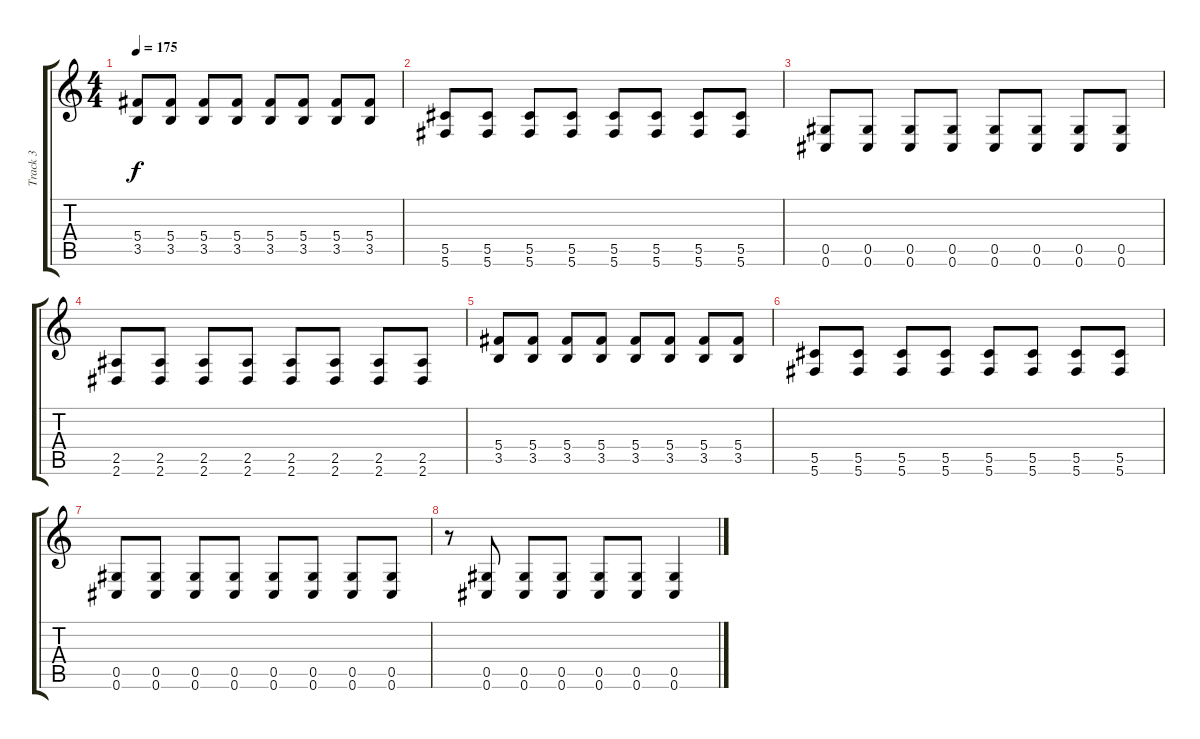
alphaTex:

\track ("Track 3" "Track 3") {instrument distortionguitar bank 255}
\staff {score tabs}
\tuning (Eb4 Bb3 Gb3 Db3 Ab2 Db2) {hide}
\ts (4 4)
\tempo 175
\clef g2
\ks c
(5.4 3.5).8{dy f} (5.4 3.5).8 (5.4 3.5).8 (5.4 3.5).8 (5.4 3.5).8 (5.4 3.5).8 (5.4 3.5).8 (5.4 3.5).8 |
(5.5 5.6).8 (5.5 5.6).8 (5.5 5.6).8 (5.5 5.6).8 (5.5 5.6).8 (5.5 5.6).8 (5.5 5.6).8 (5.5 5.6).8 |
(0.5 0.6).8 (0.5 0.6).8 (0.5 0.6).8 (0.5 0.6).8 (0.5 0.6).8 (0.5 0.6).8 (0.5 0.6).8 (0.5 0.6).8 |
(2.5 2.6).8 (2.5 2.6).8 (2.5 2.6).8 (2.5 2.6).8 (2.5 2.6).8 (2.5 2.6).8 (2.5 2.6).8 (2.5 2.6).8 |
(5.4 3.5).8 (5.4 3.5).8 (5.4 3.5).8 (5.4 3.5).8 (5.4 3.5).8 (5.4 3.5).8 (5.4 3.5).8 (5.4 3.5).8 |
(5.5 5.6).8 (5.5 5.6).8 (5.5 5.6).8 (5.5 5.6).8 (5.5 5.6).8 (5.5 5.6).8 (5.5 5.6).8 (5.5 5.6).8 |
(0.5 0.6).8 (0.5 0.6).8 (0.5 0.6).8 (0.5 0.6).8 (0.5 0.6).8 (0.5 0.6).8 (0.5 0.6).8 (0.5 0.6).8 |
r.8 (0.5 0.6).8 (0.5 0.6).8 (0.5 0.6).8 (0.5 0.6).8 (0.5 0.6).8 (0.5 0.6).4
